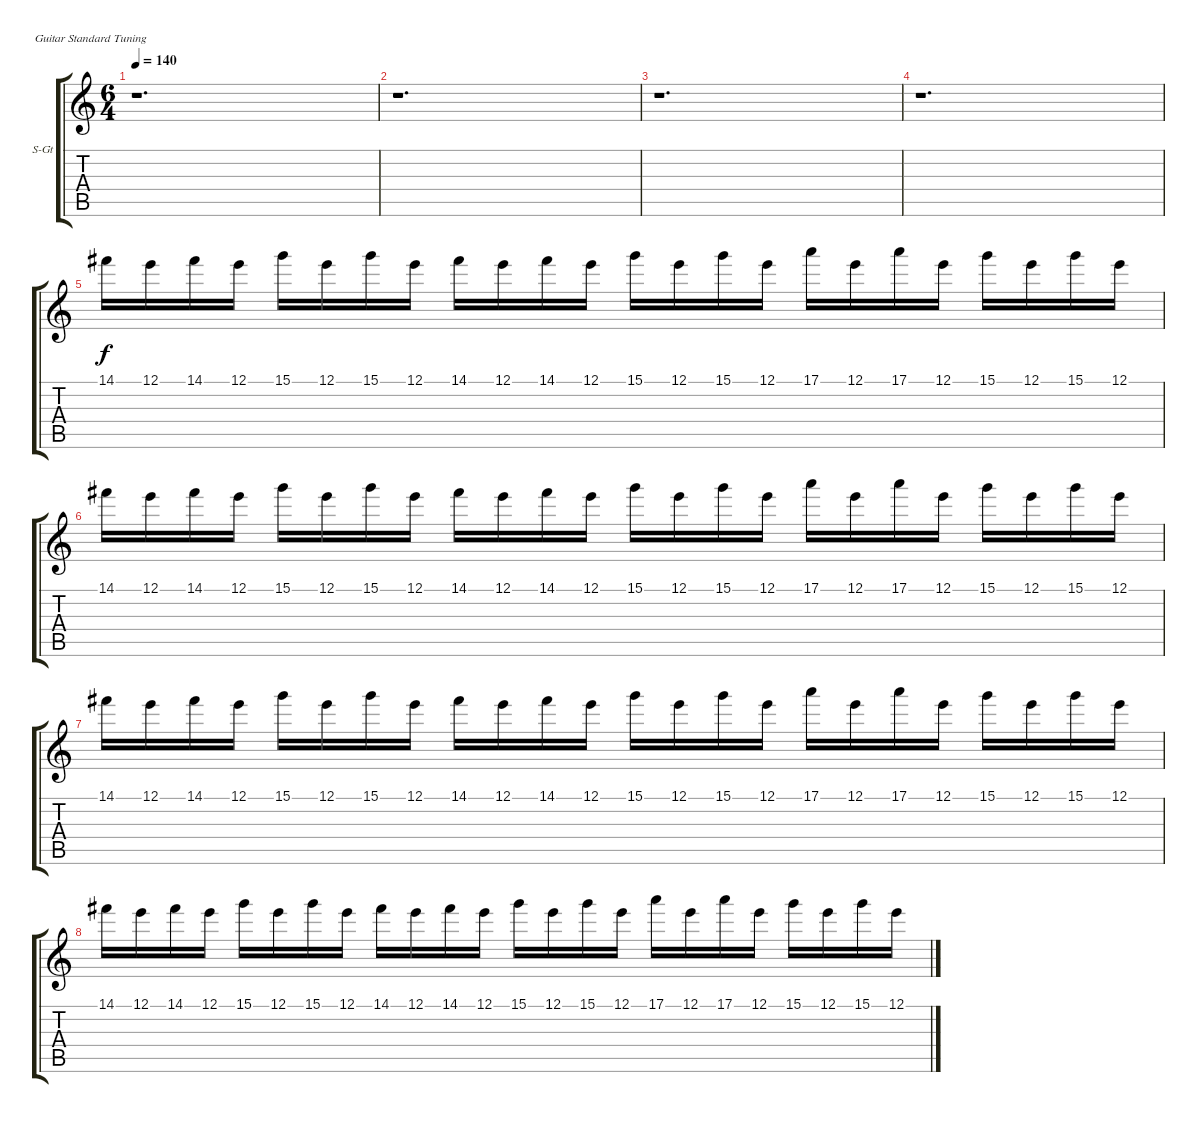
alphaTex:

\bracketExtendMode groupsimilarinstruments
\firstSystemTrackNameOrientation horizontal
\otherSystemsTrackNameOrientation horizontal
\track ("Lisa Gerrard (Yan T'Chin)" "S-Gt") {instrument acousticguitarsteel}
\staff {score tabs}
\tuning (E4 B3 G3 D3 A2 E2)
\ts (6 4)
\tempo 140
\clef g2
\ks c
r.1{d dy f} |
r.1{d} |
r.1{d} |
r.1{d} |
14.1.16 12.1.16 14.1.16 12.1.16 15.1.16 12.1.16 15.1.16 12.1.16 14.1.16 12.1.16 14.1.16 12.1.16 15.1.16 12.1.16 15.1.16 12.1.16 17.1.16 12.1.16 17.1.16 12.1.16 15.1.16 12.1.16 15.1.16 12.1.16 |
14.1.16 12.1.16 14.1.16 12.1.16 15.1.16 12.1.16 15.1.16 12.1.16 14.1.16 12.1.16 14.1.16 12.1.16 15.1.16 12.1.16 15.1.16 12.1.16 17.1.16 12.1.16 17.1.16 12.1.16 15.1.16 12.1.16 15.1.16 12.1.16 |
14.1.16 12.1.16 14.1.16 12.1.16 15.1.16 12.1.16 15.1.16 12.1.16 14.1.16 12.1.16 14.1.16 12.1.16 15.1.16 12.1.16 15.1.16 12.1.16 17.1.16 12.1.16 17.1.16 12.1.16 15.1.16 12.1.16 15.1.16 12.1.16 |
14.1.16 12.1.16 14.1.16 12.1.16 15.1.16 12.1.16 15.1.16 12.1.16 14.1.16 12.1.16 14.1.16 12.1.16 15.1.16 12.1.16 15.1.16 12.1.16 17.1.16 12.1.16 17.1.16 12.1.16 15.1.16 12.1.16 15.1.16 12.1.16
